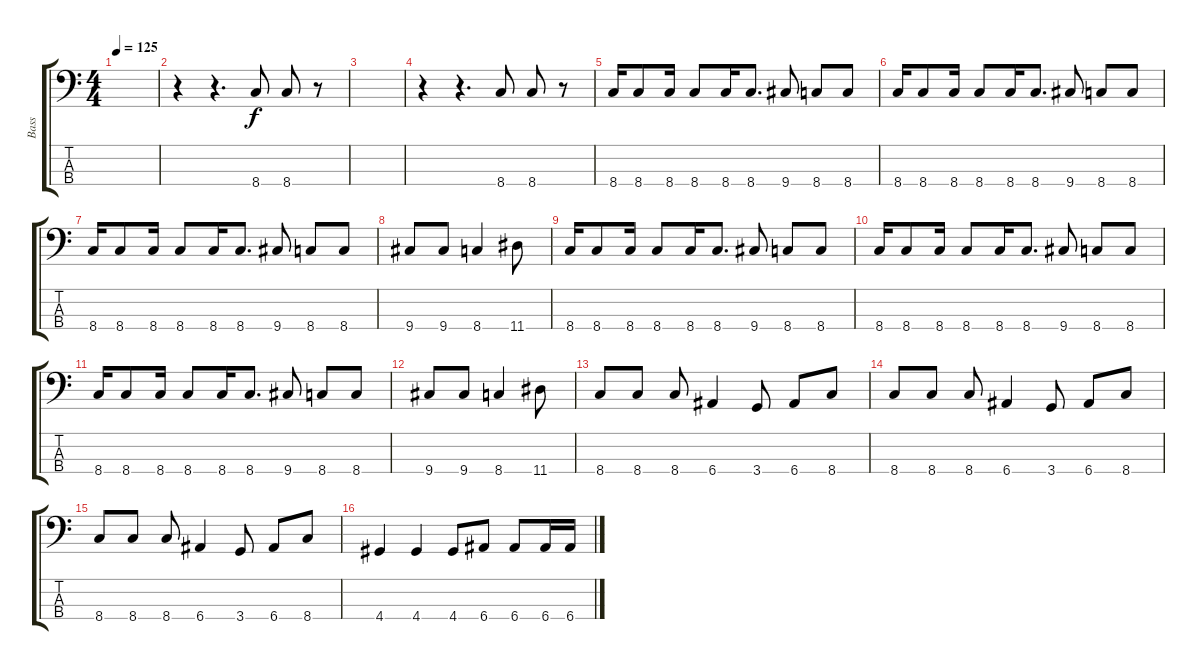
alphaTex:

\track ("Bass" "Bass") {instrument electricbasspick}
\staff {score tabs}
\tuning (G2 D2 A1 E1) {hide}
\ts (4 4)
\tempo 125
\clef f4
\ks c
|
r.4 r.4{d} 8.4.8 8.4.8 r.8 |
|
r.4 r.4{d} 8.4.8 8.4.8 r.8 |
8.4.16 8.4.8 8.4.16 8.4.8 8.4.16 8.4.8{d} 9.4.8 8.4.8 8.4.8 |
8.4.16 8.4.8 8.4.16 8.4.8 8.4.16 8.4.8{d} 9.4.8 8.4.8 8.4.8 |
8.4.16 8.4.8 8.4.16 8.4.8 8.4.16 8.4.8{d} 9.4.8 8.4.8 8.4.8 |
9.4.8 9.4.8 8.4.4 11.4.8 |
8.4.16 8.4.8 8.4.16 8.4.8 8.4.16 8.4.8{d} 9.4.8 8.4.8 8.4.8 |
8.4.16 8.4.8 8.4.16 8.4.8 8.4.16 8.4.8{d} 9.4.8 8.4.8 8.4.8 |
8.4.16 8.4.8 8.4.16 8.4.8 8.4.16 8.4.8{d} 9.4.8 8.4.8 8.4.8 |
9.4.8 9.4.8 8.4.4 11.4.8 |
8.4.8 8.4.8 8.4.8 6.4.4 3.4.8 6.4.8 8.4.8 |
8.4.8 8.4.8 8.4.8 6.4.4 3.4.8 6.4.8 8.4.8 |
8.4.8 8.4.8 8.4.8 6.4.4 3.4.8 6.4.8 8.4.8 |
4.4.4 4.4.4 4.4.8 6.4.8 6.4.8 6.4.16 6.4.16
